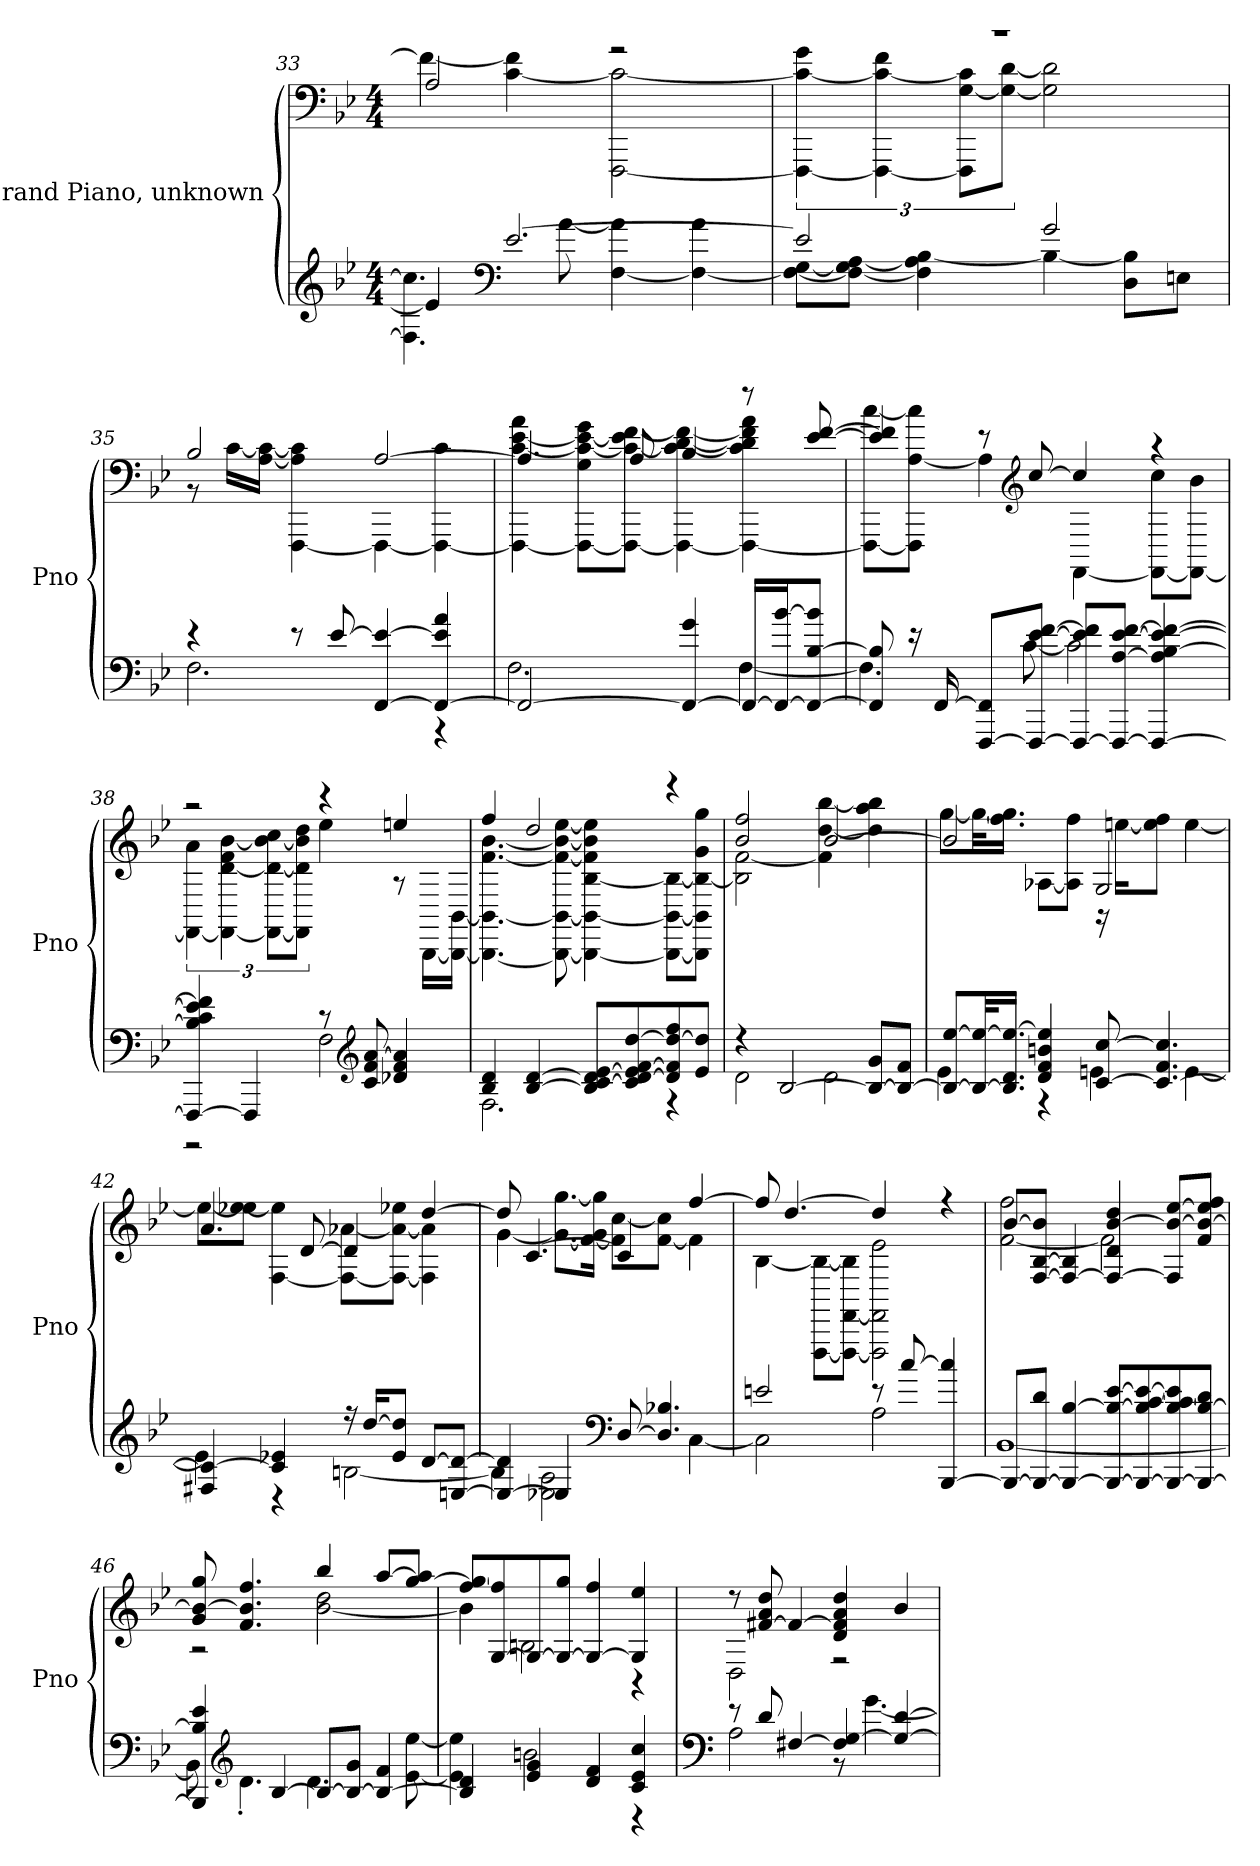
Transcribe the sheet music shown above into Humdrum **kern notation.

**kern	**kern
*part1	*part1
*staff2	*staff1
*I"Grand Piano, unknown	*
*I'Pno	*
!!LO:LB:g=z
*clefG2	*clefF4
*k[b-e-]	*k[b-e-]
*M4/4	*M4/4
=33	=33
*^	*^
4e-/]	4.F\] 4.cc\]	2A/	4f\_
*clefF4	*	*	*
[2.e-/	.	.	[4c\ 4f\]
.	[8a\	.	.
.	[4F\ 4a\]	2r	[2FFF\ 2c\_
.	4F\_ 4a\	.	.
=34	=34	=34	=34
2e-/]	8F\_ [8G\L	1r	6FFF\_ 6c\_ 6g\
.	8F\_ 8G\] [8A\J	.	.
.	.	.	6FFF\_ 6c\_ 6f\
.	4F\] 4A\] [4B-\	.	.
.	.	.	12FFF\] [12G\ 12c\]L
.	.	.	12G\_ [12d\J
2g/	4B-\_	.	2G\] 2d\]
.	8D\ 8B-\]L	.	.
.	8En\J	.	.
=35	=35	=35	=35
4r	2.F\	2B-/	8r
.	.	.	[16c\LL
.	.	.	[16A\ 16c\_JJ
8r	.	.	[4FFF\ 4A\] 4c\]
[8e-/	.	.	.
[4FF/ 4e-/_	.	[2A/	4FFF\_
4FF/_ 4e-/] 4a/	4r	.	4FFF\_ 4c\
!!LO:PB:g=z	!!
=36	=36	=36	=36
2FF/_	2.F\	4.A/]	4FFF\_ [4c\ [4e-\ 4a\
.	.	.	8FFF\_ 8G\ 8c\_ 8e-\_ 8g\L
.	.	8A/	8FFF\_ 8c\_ 8e-\] [8f\J
4FF/_ 4g/	.	4B-/	4FFF\_ 4c\_ [4d\ 4f\_
16FF/LL_	[4F\	8r	4FFF\_ 4c\] 4d\] 4f\] 4a\
16FF/_ [16b-/J	.	.	.
8FF/_ [8B-/ 8b-/]J	.	[8e-/ [8f/	.
=37	=37	=37	=37
8FF/] 8B-/]	4.F\]	4e-/] 4f/]	8FFF\_ [8cc\L
16r	.	.	8FFF\] [8A\ 8cc\]J
[16FF/	.	.	.
[8FFF/ 8FF/]L	.	8r	4A\]
*	*	*clefG2	*
8FFF/_ [8e-/ [8f/J	[8c\	[8cc/	.
8FFF/_ 8e-/] 8f/]L	2c\]	4cc/]	[4FF\
8FFF/_ [8A/ [8e-/ [8f/J	.	.	.
4FFF/_ 4A/] [4B-/ 4e-/_ 4f/_	.	4r	8FF\_ 8cc\L
.	.	.	8FF\_ 8b-\J
!!LO:LB:g=z	!!
=38	=38	=38	=38
4FFF/_ 4B-/] 4c/ 4e-/] 4f/]	2r	2r	6FF\_ 6a\
.	.	.	6FF\_ [6d\ 6f\ [6b-\
4FFF/]	.	.	.
.	.	.	12FF\_ 12d\_ 12b-\_ 12cc\L
.	.	.	12FF\] 12d\] 12b-\] 12dd\J
8r	2F\	4r	4ee-\
*clefG2	*	*	*
8c/ 8f/ [8a/	.	.	.
4d-X/ 4f/ 4a/]	.	4een/	8r
.	.	.	[16BBB-\LL
.	.	.	16BBB-\_ [16BB-\JJ
=39	=39	=39	=39
4B-/ 4d/	2.F\	4ff/	4.BBB-\_ 4.BB-\_ [4.f\ [4.b-\
[4B-/ [4d/	.	2dd/	.
.	.	.	8BBB-\_ 8BB-\_ 8f\_ 8b-\_ [8ee-\
8B-/] [8c/ 8d/] [8e-/L	.	.	4BBB-\_ 4BB-\_ [4B-\ 4f\] 4b-\] 4ee-\]
8c/] [8d/ 8e-/] [8f/ [8dd/	.	.	.
8d/] 8f/] 8dd/_ 8ff/	4r	4r	8BBB-\_ 8BB-\_ 8B-\_L
8e-/ 8dd/]J	.	.	8BBB-\] 8BB-\] 8B-\_ 8g\ 8gg\J
=40	=40	=40	=40
4r	2d\	2b-/ 2ff/	2B-\] [2f\
[2B-/	.	.	.
.	2d\	[2b-/	4f\] [4dd\ [4bb-\
8B-/_ 8g/L	.	.	4dd\] 4aa\ 4bb-\]
8B-/_ 8f/J	.	.	.
!!LO:LB:g=z	!!
=41	=41	=41	=41
8B-/_ [8ee-/L	4e-\	2b-/]	[8gg\L
32B-/_ 32ee-/_KL	.	.	32gg\KL_
16.B-/] 16.d/ 16.ee-/_JJ	.	.	16.ff\ 16.gg\]JJ
4d/ 4f/ 4bn/ 4ee-/]	4r	.	[8A-X\L
.	.	.	8A-\] 8ff\J
[8c/ [8cc/	4en\	2G/	16r
.	.	.	[16een\KL
4.c/_ 4.f/ 4.cc/]	.	.	8ee\] 8ff\J
.	[4e\	.	[4ee\
=42	=42	=42	=42
4F#X/ 4c/_	4e\]	4.a/	8ee\L_
.	.	.	[8ee-X\ 8ee\]J
4c/] 4e-X/	4r	.	[4F\ 4ee-\]
.	.	[8d/	.
16r	[2Bn\	4d/]	8F\_ [8a-X\L
[16dd/KL	.	.	.
8e-/ 8dd/]J	.	.	8F\_ 8a-\_ 8ee-X\J
[8d/L	.	[4dd/	4F\] 4a-\]
[8En/ 8d/_J	.	.	.
=43	=43	=43	=43
4E/_ 4d/]	4B\]	8dd/]	[4g\
.	.	[4.c/	.
4E/]	2E-X\ 2A\	.	8.g\_ [8.gg\L
.	.	.	[16f\ 16g\] 16gg\]Jk
*clefF4	*	*	*
[8D/	.	4c/]	8f\] [8cc\L
4.D/] 4.B-X/	.	.	[8f\ 8cc\]J
.	[4C\	[4ff/	4f\]
!!LO:LB:g=z	!!
=44	=44	=44	=44
2en/	2C\]	8ff/]	[4B-\
.	.	[4.dd/	.
.	.	.	[8FFF\ 8B-\_L
.	.	.	8FFF\_ [8FF\ 8B-\]J
8r	2A\	4dd/]	2FFF\] 2FF\] 2e-\
[8cc/	.	.	.
[4BBB-/ 4cc/]	.	4r	.
=45	=45	=45	=45
8BBB-/L_	[1BB-	[8b-/L	[2f\ 2ff\
8BBB-/_ 8d/J	.	[8F/ [8B-/ 8b-/]J	.
4BBB-/_ [4B-/	.	4F/_ 4B-/]	.
8BBB-/_ 8B-/_ [8e-/L	.	4F/_ 4d/ [4b-/ 4dd/	2f\]
8BBB-/_ 8B-/] [8c/ 8e-/_	.	.	.
8BBB-/_ [8B-/ 8c/] 8e-/]	.	8F/] 8b-/_ [8ee-/L	.
8BBB-/_ 8B-/_ 8d/J	.	8f/ 8b-/_ 8ee-/] 8ff/J	.
=46	=46	=46	=46
4BBB-/] 4B-/] 4e-/	8BB-\]	8g/ 8b-/_ 8gg/	2r
*clefG2	*	*	*
.	4.d'\	4.f/ 4.b-/] 4.ff/	.
[4B-/	.	.	.
8B-/L_	4.d\	4bb-/	[2b-\ 2dd\
8B-/_ 8g/J	.	.	.
4B-/_ 4f/	.	[8aa/L	.
.	[8e-\ [8ee-\	[8gg/ 8aa/]J	.
!!LO:PB:g=z	!!
=47	=47	=47	=47
4B-/] 4d/	4e-\] 4ee-\]	[8ff/ 8gg/]L	4b-\]
.	.	[8G/ 8ff/]	.
4e-/ 4g/	2bn\	8G/_	2Bn\
.	.	8G/_ 8gg/J	.
4d/ 4f/	.	4G/_ 4ff/	.
4c/ 4e-/ 4cc/	4r	4G/] 4ee-/	4r
=48	=48	=48	=48
*clefF4	*	*	*
8r	2A\	8r	2D\
8d/	.	[8f#X/ 8a/ 8dd/	.
[4F#X/	.	4f#/_	.
4F#/] [4G/	8r	4d/ 4f#/] 4a/ 4dd/	2r
.	[4.g\	.	.
4G/_ [4d/	.	4b-/	.
*v	*v	*	*
*	*v	*v
=	=
*-	*-
